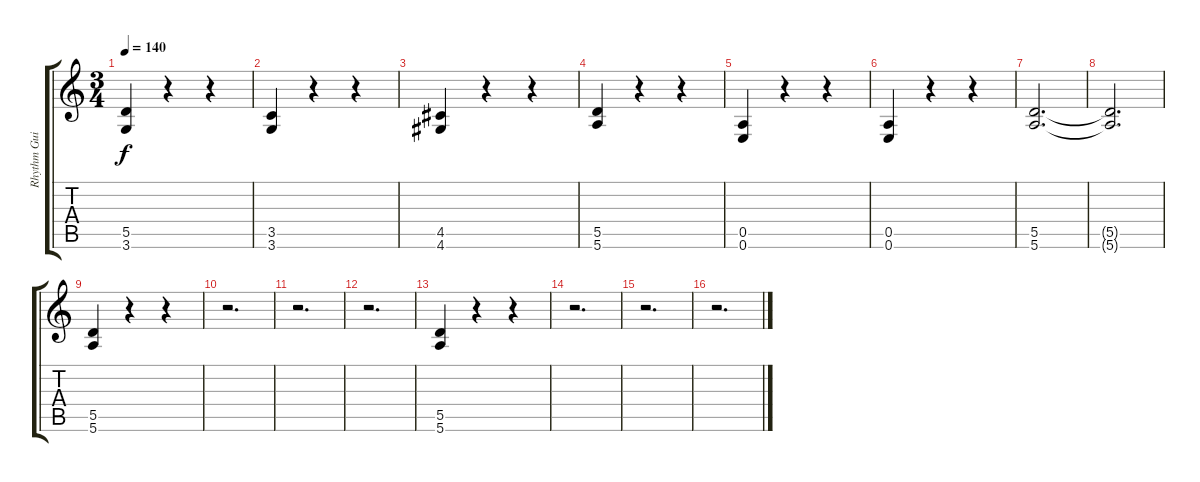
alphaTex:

\track ("Rhythm Guitar" "Rhythm Gui") {instrument overdrivenguitar}
\staff {score tabs}
\tuning (E4 B3 G3 D3 A2 E2) {hide}
\ts (3 4)
\tempo 140
\clef g2
\ks c
(5.5 3.6).4{dy f} r.4 r.4 |
(3.5 3.6).4 r.4 r.4 |
(4.5 4.6).4 r.4 r.4 |
(5.5 5.6).4 r.4 r.4 |
(0.5 0.6).4 r.4 r.4 |
(0.5 0.6).4 r.4 r.4 |
(5.5 5.6).2{d} |
(5.5{t} 5.6{t}).2{d} |
(5.5 5.6).4 r.4 r.4 |
r.2{d} |
r.2{d} |
r.2{d} |
(5.5 5.6).4 r.4 r.4 |
r.2{d} |
r.2{d} |
r.2{d}
